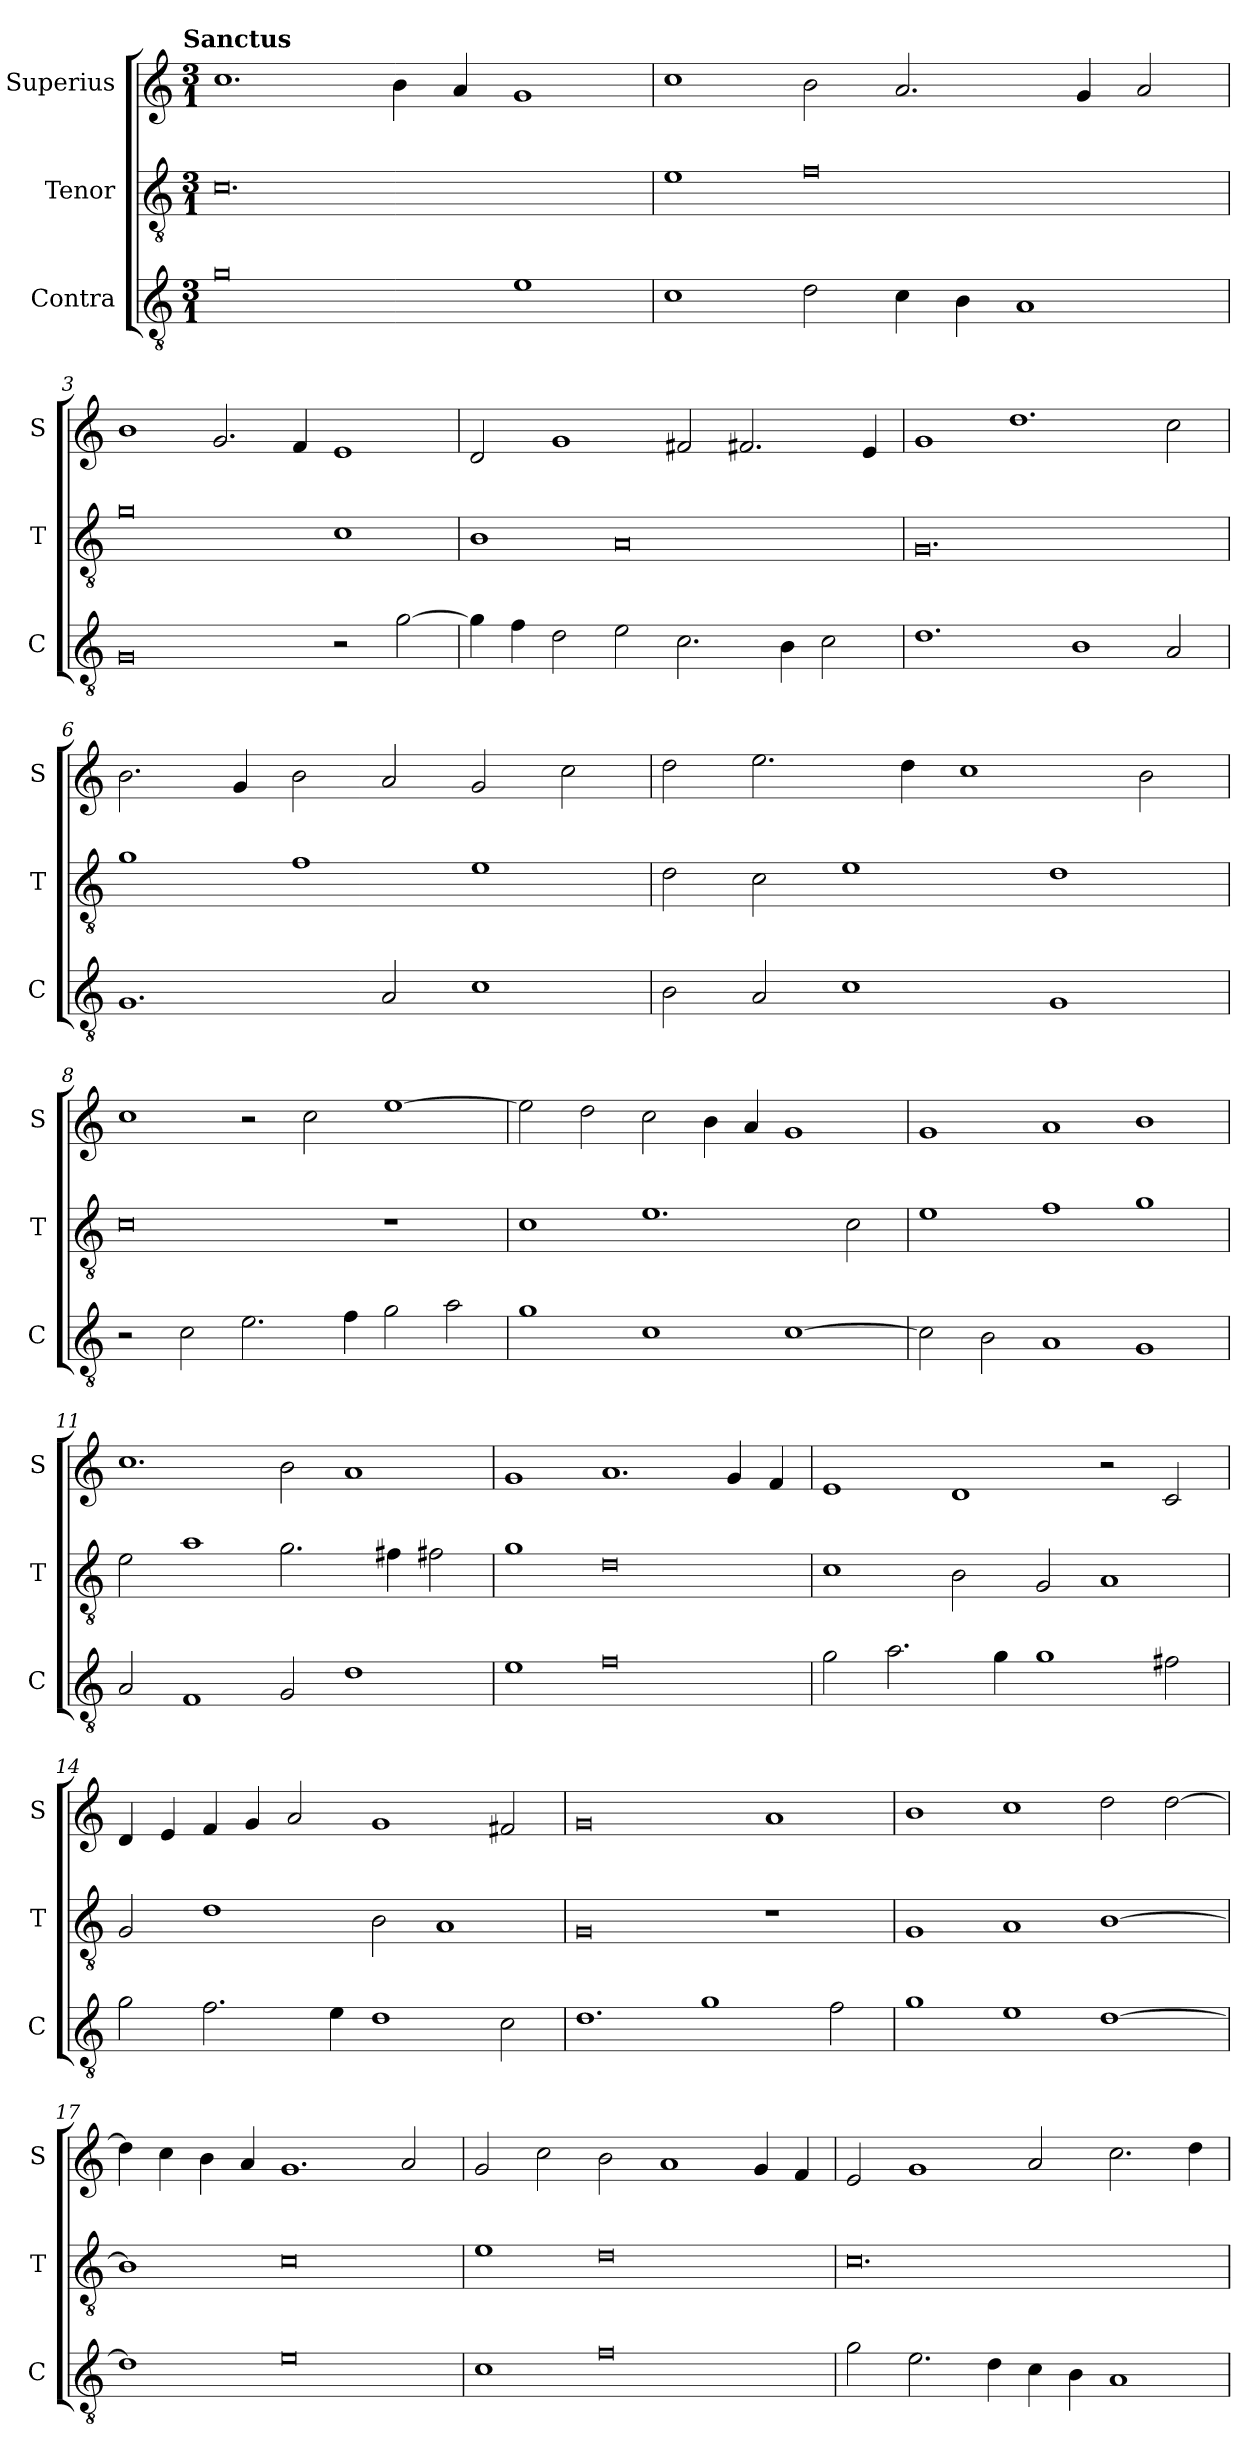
**kern	**kern	**kern
*part3	*part2	*part1
*staff3	*staff2	*staff1
*I"Contra	*I"Tenor	*I"Superius
*I'C	*I'T	*I'S
*clefGv2	*clefGv2	*clefG2
*k[]	*k[]	*k[]
!!LO:TX:omd:t=Sanctus
*M3/1	*M3/1	*M3/1
=1	=1	=1
0g	0.c	1.cc
.	.	4b\
.	.	4a/
1e	.	1g
=2	=2	=2
1c	1e	1cc
2d\	0f	2b\
4c\	.	2.a/
4B\	.	.
1A	.	.
.	.	4g/
.	.	2a/
=3	=3	=3
0G	0g	1b
.	.	2.g/
.	.	4f/
2r	1c	1e
[2g\	.	.
=4	=4	=4
4g\]	1B	2d/
4f\	.	.
2d\	.	1g
2e\	0A	.
2.c\	.	2f#X/
.	.	2.f#X/
4B\	.	.
2c\	.	.
.	.	4e/
=5	=5	=5
1.d	0.G	1g
.	.	1.dd
1B	.	.
2A/	.	2cc\
=6	=6	=6
1.G	1g	2.b\
.	.	4g/
.	1f	2b\
2A/	.	2a/
1c	1e	2g/
.	.	2cc\
=7	=7	=7
2B\	2d\	2dd\
2A/	2c\	2.ee\
1c	1e	.
.	.	4dd\
.	.	1cc
1G	1d	.
.	.	2b\
=8	=8	=8
2r	0c	1cc
2c\	.	.
2.e\	.	2r
.	.	2cc\
4f\	.	.
2g\	1r	[1ee
2a\	.	.
=9	=9	=9
1g	1c	2ee\]
.	.	2dd\
1c	1.e	2cc\
.	.	4b\
.	.	4a/
[1c	.	1g
.	2c\	.
=10	=10	=10
2c\]	1e	1g
2B\	.	.
1A	1f	1a
1G	1g	1b
=11	=11	=11
2A/	2e\	1.cc
1F	1a	.
2G/	2.g\	2b\
1d	.	1a
.	4f#X\	.
.	2f#X\	.
=12	=12	=12
1e	1g	1g
0f	0d	1.a
.	.	4g/
.	.	4f/
=13	=13	=13
2g\	1c	1e
2.a\	.	.
.	2B\	1d
4g\	.	.
1g	2G/	.
.	1A	2r
2f#X\	.	2c/
=14	=14	=14
2g\	2G/	4d/
.	.	4e/
2.f\	1d	4f/
.	.	4g/
.	.	2a/
4e\	.	.
1d	2B\	1g
.	1A	.
2c\	.	2f#X/
=15	=15	=15
1.d	0G	0g
1g	.	.
.	1r	1a
2f\	.	.
=16	=16	=16
1g	1G	1b
1e	1A	1cc
[1d	[1B	2dd\
.	.	[2dd\
=17	=17	=17
1d]	1B]	4dd\]
.	.	4cc\
.	.	4b\
.	.	4a/
0e	0c	1.g
.	.	2a/
=18	=18	=18
1c	1e	2g/
.	.	2cc\
0f	0d	2b\
.	.	1a
.	.	4g/
.	.	4f/
=19	=19	=19
2g\	0.c	2e/
2.e\	.	1g
4d\	.	.
4c\	.	2a/
4B\	.	.
1A	.	2.cc\
.	.	4dd\
=	=	=
*-	*-	*-
